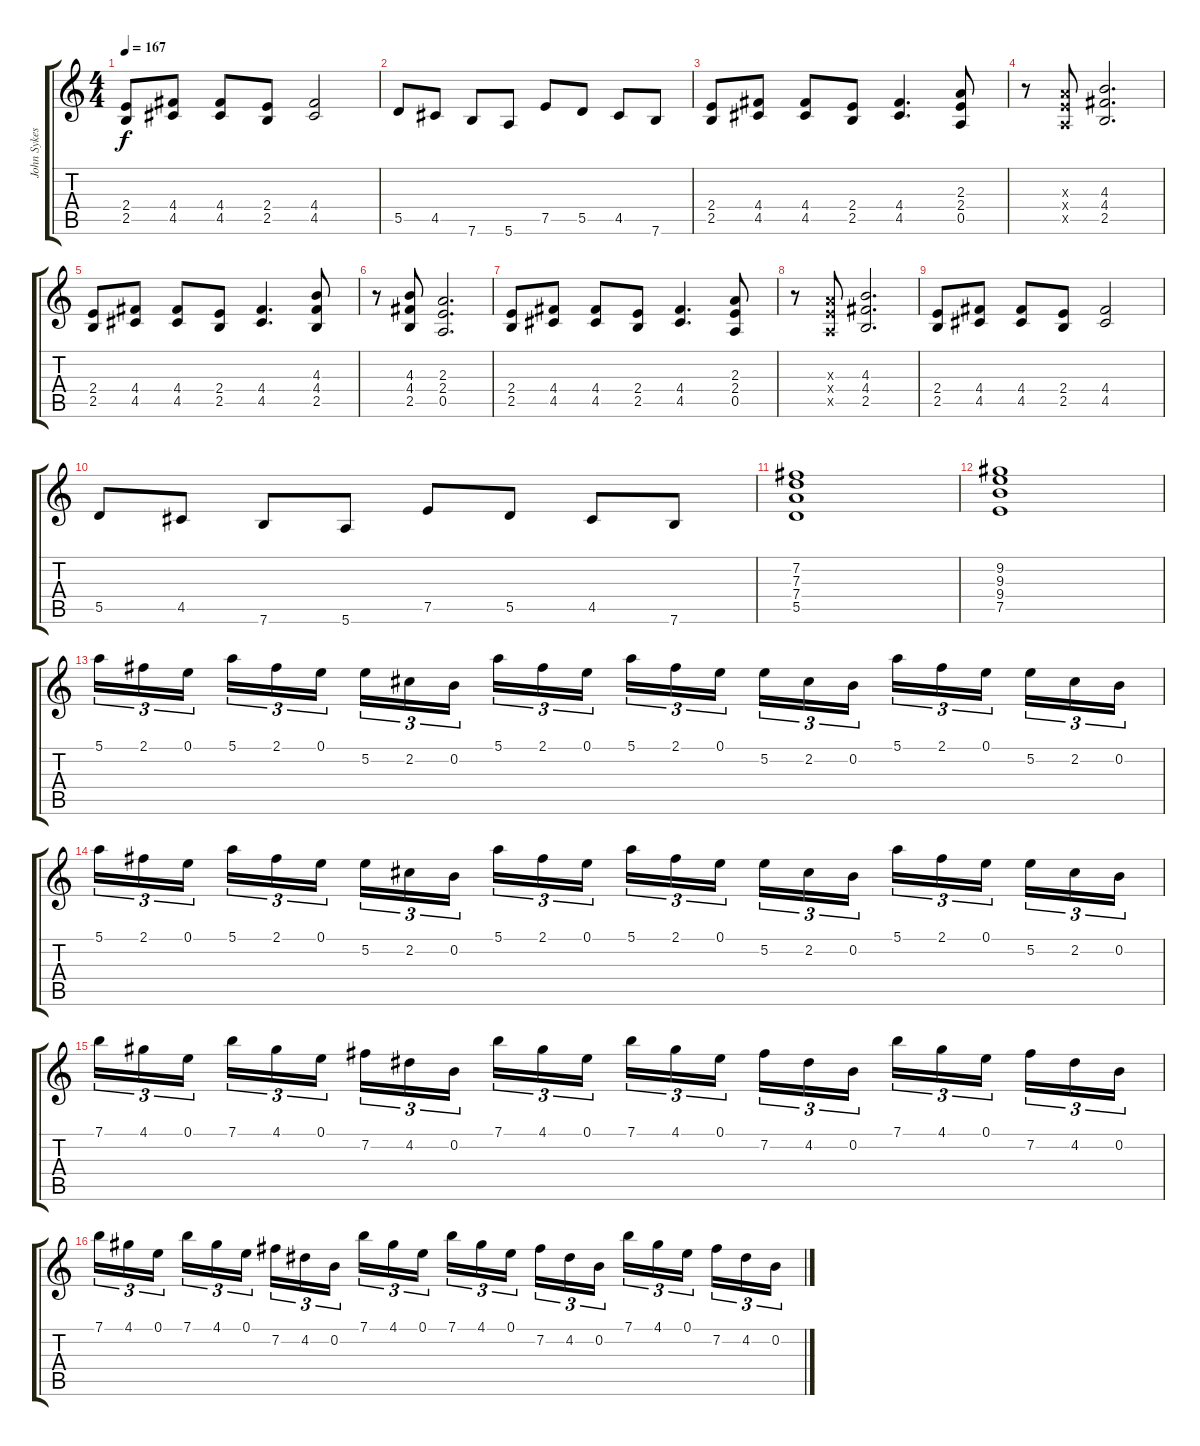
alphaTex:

\track ("John Sykes" "John Sykes") {instrument distortionguitar}
\staff {score tabs}
\tuning (E4 B3 G3 D3 A2 E2) {hide}
\ts (4 4)
\tempo 167
\clef g2
\ks c
(2.4 2.5).8{dy f} (4.4 4.5).8 (4.4 4.5).8 (2.4 2.5).8 (4.4 4.5).2 |
5.5.8 4.5.8 7.6.8 5.6.8 7.5.8 5.5.8 4.5.8 7.6.8 |
(2.4 2.5).8 (4.4 4.5).8 (4.4 4.5).8 (2.4 2.5).8 (4.4 4.5).4{d} (2.3 2.4 0.5).8 |
r.8 (2.3{x} 2.4{x} 0.5{x}).8 (4.3 4.4 2.5).2{d} |
(2.4 2.5).8 (4.4 4.5).8 (4.4 4.5).8 (2.4 2.5).8 (4.4 4.5).4{d} (4.3 4.4 2.5).8 |
r.8 (4.3 4.4 2.5).8 (2.3 2.4 0.5).2{d} |
(2.4 2.5).8 (4.4 4.5).8 (4.4 4.5).8 (2.4 2.5).8 (4.4 4.5).4{d} (2.3 2.4 0.5).8 |
r.8 (2.3{x} 2.4{x} 0.5{x}).8 (4.3 4.4 2.5).2{d} |
(2.4 2.5).8 (4.4 4.5).8 (4.4 4.5).8 (2.4 2.5).8 (4.4 4.5).2 |
5.5.8 4.5.8 7.6.8 5.6.8 7.5.8 5.5.8 4.5.8 7.6.8 |
(7.2 7.3 7.4 5.5).1 |
(9.2 9.3 9.4 7.5).1 |
5.1.16{tu (3 2)} 2.1.16{tu (3 2)} 0.1.16{tu (3 2) beam splitsecondary} 5.1.16{tu (3 2)} 2.1.16{tu (3 2)} 0.1.16{tu (3 2)} 5.2.16{tu (3 2)} 2.2.16{tu (3 2)} 0.2.16{tu (3 2) beam splitsecondary} 5.1.16{tu (3 2)} 2.1.16{tu (3 2)} 0.1.16{tu (3 2)} 5.1.16{tu (3 2)} 2.1.16{tu (3 2)} 0.1.16{tu (3 2) beam splitsecondary} 5.2.16{tu (3 2)} 2.2.16{tu (3 2)} 0.2.16{tu (3 2)} 5.1.16{tu (3 2)} 2.1.16{tu (3 2)} 0.1.16{tu (3 2) beam splitsecondary} 5.2.16{tu (3 2)} 2.2.16{tu (3 2)} 0.2.16{tu (3 2)} |
5.1.16{tu (3 2)} 2.1.16{tu (3 2)} 0.1.16{tu (3 2) beam splitsecondary} 5.1.16{tu (3 2)} 2.1.16{tu (3 2)} 0.1.16{tu (3 2)} 5.2.16{tu (3 2)} 2.2.16{tu (3 2)} 0.2.16{tu (3 2) beam splitsecondary} 5.1.16{tu (3 2)} 2.1.16{tu (3 2)} 0.1.16{tu (3 2)} 5.1.16{tu (3 2)} 2.1.16{tu (3 2)} 0.1.16{tu (3 2) beam splitsecondary} 5.2.16{tu (3 2)} 2.2.16{tu (3 2)} 0.2.16{tu (3 2)} 5.1.16{tu (3 2)} 2.1.16{tu (3 2)} 0.1.16{tu (3 2) beam splitsecondary} 5.2.16{tu (3 2)} 2.2.16{tu (3 2)} 0.2.16{tu (3 2)} |
7.1.16{tu (3 2)} 4.1.16{tu (3 2)} 0.1.16{tu (3 2) beam splitsecondary} 7.1.16{tu (3 2)} 4.1.16{tu (3 2)} 0.1.16{tu (3 2)} 7.2.16{tu (3 2)} 4.2.16{tu (3 2)} 0.2.16{tu (3 2) beam splitsecondary} 7.1.16{tu (3 2)} 4.1.16{tu (3 2)} 0.1.16{tu (3 2)} 7.1.16{tu (3 2)} 4.1.16{tu (3 2)} 0.1.16{tu (3 2) beam splitsecondary} 7.2.16{tu (3 2)} 4.2.16{tu (3 2)} 0.2.16{tu (3 2)} 7.1.16{tu (3 2)} 4.1.16{tu (3 2)} 0.1.16{tu (3 2) beam splitsecondary} 7.2.16{tu (3 2)} 4.2.16{tu (3 2)} 0.2.16{tu (3 2)} |
7.1.16{tu (3 2)} 4.1.16{tu (3 2)} 0.1.16{tu (3 2) beam splitsecondary} 7.1.16{tu (3 2)} 4.1.16{tu (3 2)} 0.1.16{tu (3 2)} 7.2.16{tu (3 2)} 4.2.16{tu (3 2)} 0.2.16{tu (3 2) beam splitsecondary} 7.1.16{tu (3 2)} 4.1.16{tu (3 2)} 0.1.16{tu (3 2)} 7.1.16{tu (3 2)} 4.1.16{tu (3 2)} 0.1.16{tu (3 2) beam splitsecondary} 7.2.16{tu (3 2)} 4.2.16{tu (3 2)} 0.2.16{tu (3 2)} 7.1.16{tu (3 2)} 4.1.16{tu (3 2)} 0.1.16{tu (3 2) beam splitsecondary} 7.2.16{tu (3 2)} 4.2.16{tu (3 2)} 0.2.16{tu (3 2)}
